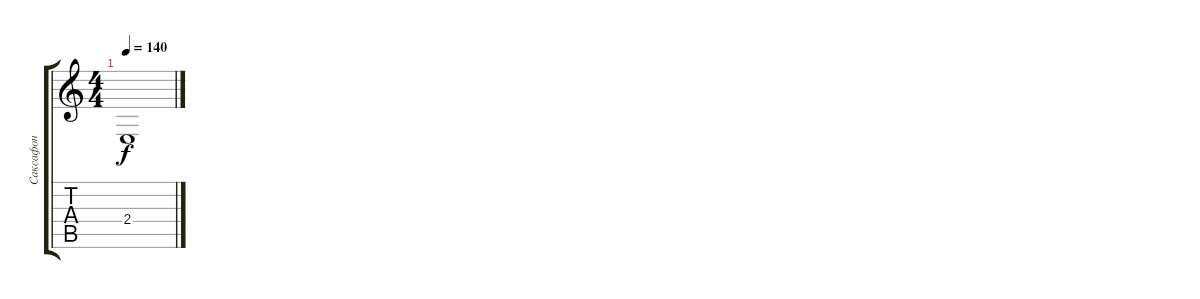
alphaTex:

\track ("Саксафон" "Саксафон") {instrument tuba}
\staff {score tabs}
\tuning (E4 B3 G3 D3 A2 E2) {hide}
\ts (4 4)
\tempo 140
\clef g2
\ks c
2.4{t}.1{dy f}
